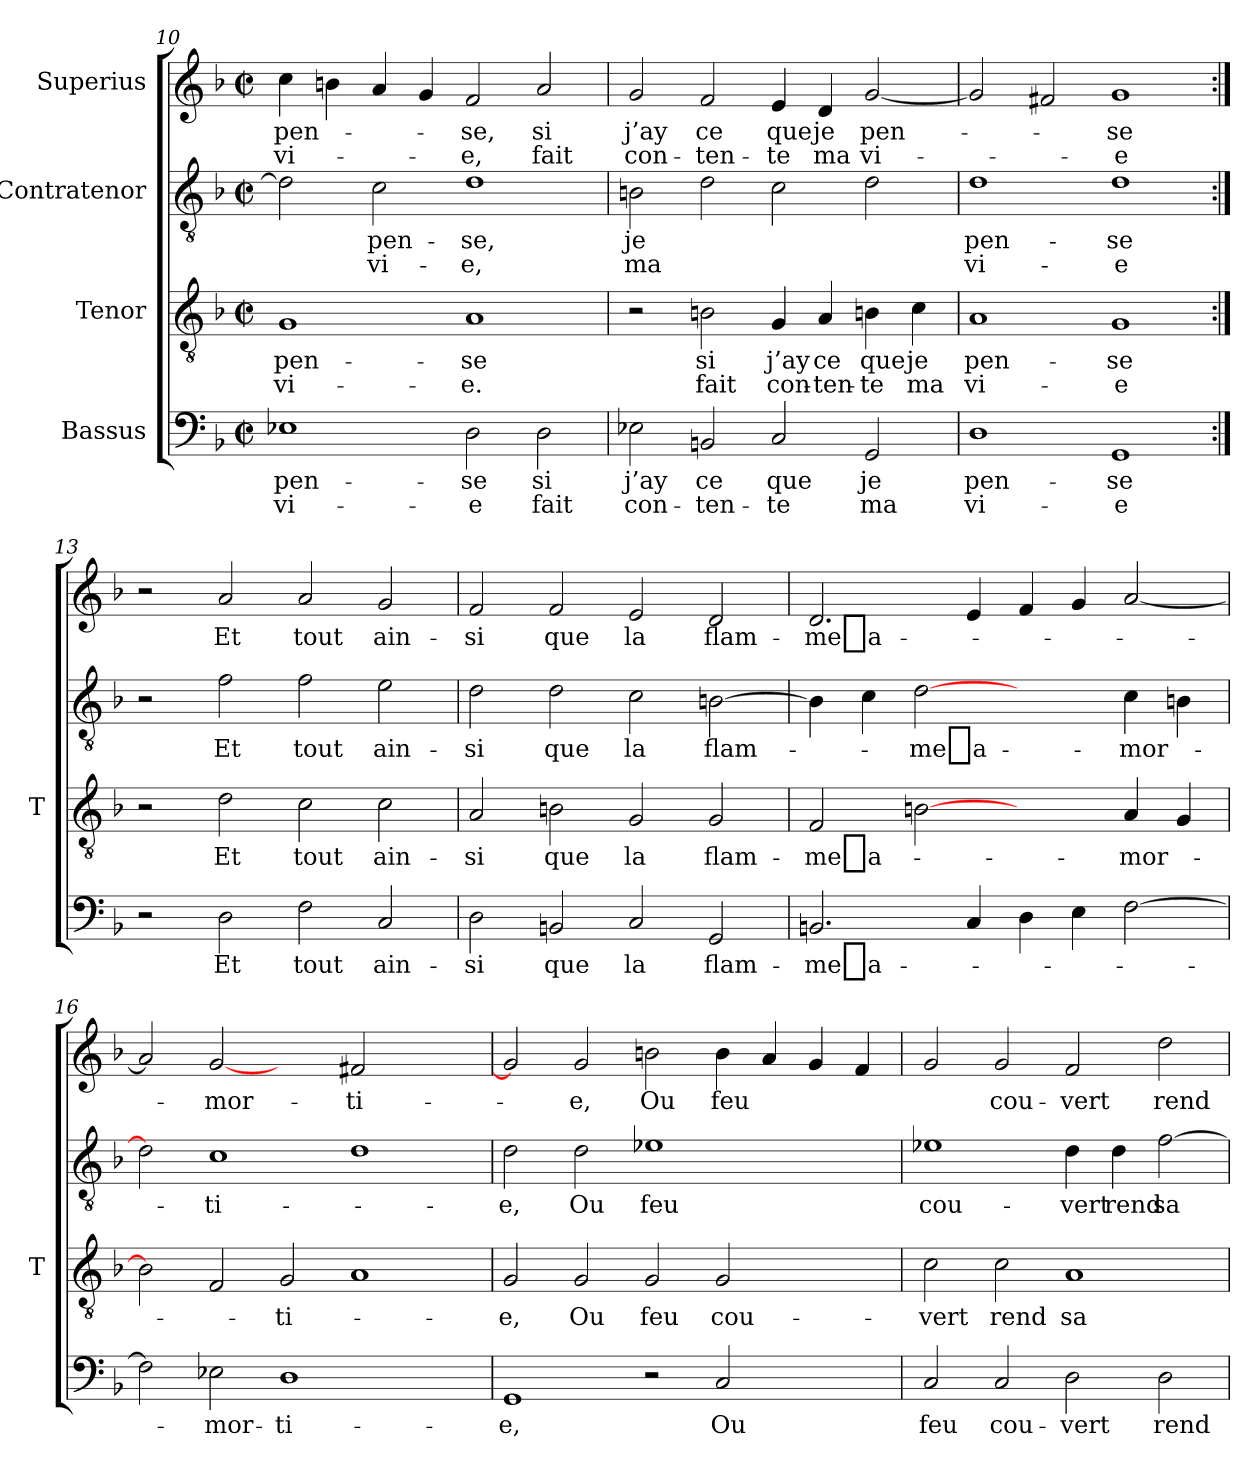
**kern	**text	**text	**kern	**text	**text	**kern	**text	**text	**kern	**text	**text
*part4	*part4	*part4	*part3	*part3	*part3	*part2	*part2	*part2	*part1	*part1	*part1
*staff4	*staff4	*staff4	*staff3	*staff3	*staff3	*staff2	*staff2	*staff2	*staff1	*staff1	*staff1
*I"Bassus	*	*	*I"Tenor	*	*	*I"Contratenor	*	*	*I"Superius	*	*
*	*	*	*I'T	*	*	*	*	*	*	*	*
*clefF4	*	*	*clefGv2	*	*	*clefGv2	*	*	*clefG2	*	*
*k[b-]	*	*	*k[b-]	*	*	*k[b-]	*	*	*k[b-]	*	*
*F:	*	*	*F:	*	*	*F:	*	*	*F:	*	*
*M2/2	*	*	*M2/2	*	*	*M2/2	*	*	*M2/2	*	*
*met(c|)	*	*	*met(c|)	*	*	*met(c|)	*	*	*met(c|)	*	*
=10	=10	=10	=10	=10	=10	=10	=10	=10	=10	=10	=10
1E-X	pen-	vi-	1G	pen-	vi-	2d]	.	.	4cc	pen-	vi-
.	.	.	.	.	.	.	.	.	4b	.	.
.	.	.	.	.	.	2c	pen-	vi-	4a	.	.
.	.	.	.	.	.	.	.	.	4g	.	.
2D	-se	-e	1A	-se	-e.	1d	-se,	-e,	2f	-se,	-e,
2D	-si	-fait	.	.	.	.	.	.	2a	-si	-fait
=11	=11	=11	=11	=11	=11	=11	=11	=11	=11	=11	=11
2E-X	-j’ay	con-	2r	.	.	2B	-je	-ma	2g	-j’ay	con-
2BB	-ce	ten-	2Bn	-si	-fait	2d	.	.	2f	-ce	ten-
2C	-que	-te	4G	-j’ay	con-	2c	.	.	4e	-que	-te
.	.	.	4A	-ce	ten-	.	.	.	4d	-je	-ma
2GG	-je	-ma	4Bn	-que	-te	2d	.	.	[2g	pen-	vi-
.	.	.	4c	-je	-ma	.	.	.	.	.	.
=12	=12	=12	=12	=12	=12	=12	=12	=12	=12	=12	=12
1D	pen-	vi-	1A	pen-	vi-	1d	pen-	vi-	2g]	.	.
.	.	.	.	.	.	.	.	.	2f#X	.	.
1GG	-se	-e	1G	-se	-e	1d	-se	-e	1g	-se	-e
!!LO:PB:g=z
=13:|!	=13:|!	=13:|!	=13:|!	=13:|!	=13:|!	=13:|!	=13:|!	=13:|!	=13:|!	=13:|!	=13:|!
2r	.	.	2r	.	.	2r	.	.	2r	.	.
2D	-Et	.	2d	-Et	.	2f	-Et	.	2a	-Et	.
2F	-tout	.	2c	-tout	.	2f	-tout	.	2a	-tout	.
2C	ain-	.	2c	ain-	.	2e	ain-	.	2g	ain-	.
=14	=14	=14	=14	=14	=14	=14	=14	=14	=14	=14	=14
2D	-si	.	2A	-si	.	2d	-si	.	2f	-si	.
2BB	-que	.	2Bn	-que	.	2d	-que	.	2f	-que	.
2C	-la	.	2G	-la	.	2c	-la	.	2e	-la	.
2GG	flam-	.	2G	flam-	.	[2B	flam-	.	2d	flam-	.
=15	=15	=15	=15	=15	=15	=15	=15	=15	=15	=15	=15
2.BB	me_a-	.	2F	me_a-	.	4B]	.	.	2.d	me_a-	.
.	.	.	.	.	.	4c	.	.	.	.	.
.	.	.	[2Bn	.	.	[2d	me_a-	.	.	.	.
4C	.	.	.	.	.	.	.	.	4e	.	.
4D	.	.	2ryy	.	.	2ryy	.	.	4f	.	.
4E	.	.	.	.	.	.	.	.	4g	.	.
[2F	.	.	4A	mor-	.	4c	mor-	.	[2a	.	.
.	.	.	4G	.	.	4B	.	.	.	.	.
=16	=16	=16	=16	=16	=16	=16	=16	=16	=16	=16	=16
2F]	.	.	2B]	.	.	2d]	.	.	2a]	.	.
2E-X	mor-	.	2F	.	.	1c	ti-	.	[2g	mor-	.
1D	ti-	.	2G	ti-	.	.	.	.	2ryy	.	.
.	.	.	1A	.	.	1d	.	.	2f#X	ti-	.
2ryy	.	.	.	.	.	.	.	.	2ryy	.	.
=17	=17	=17	=17	=17	=17	=17	=17	=17	=17	=17	=17
1GG	-e,	.	2G	-e,	.	2d	-e,	.	2g]	.	.
.	.	.	2G	-Ou	.	2d	-Ou	.	2g	-e,	.
2r	.	.	2G	-feu	.	1e-X	-feu	.	2b	-Ou	.
2C	-Ou	.	2G	cou-	.	.	.	.	4b	-feu	.
.	.	.	.	.	.	.	.	.	4a	.	.
2ryy	.	.	2ryy	.	.	2ryy	.	.	4g	.	.
.	.	.	.	.	.	.	.	.	4f	.	.
!!LO:LB:g=z
=18	=18	=18	=18	=18	=18	=18	=18	=18	=18	=18	=18
2C	-feu	.	2c	-vert	.	1e-X	cou-	.	2g	.	.
2C	cou-	.	2c	-rend	.	.	.	.	2g	cou-	.
2D	-vert	.	1A	-sa	.	4d	-vert	.	2f	-vert	.
.	.	.	.	.	.	4d	-rend	.	.	.	.
2D	-rend	.	.	.	.	[2f	-sa	.	2dd	-rend	.
=	=	=	=	=	=	=	=	=	=	=	=
*-	*-	*-	*-	*-	*-	*-	*-	*-	*-	*-	*-
